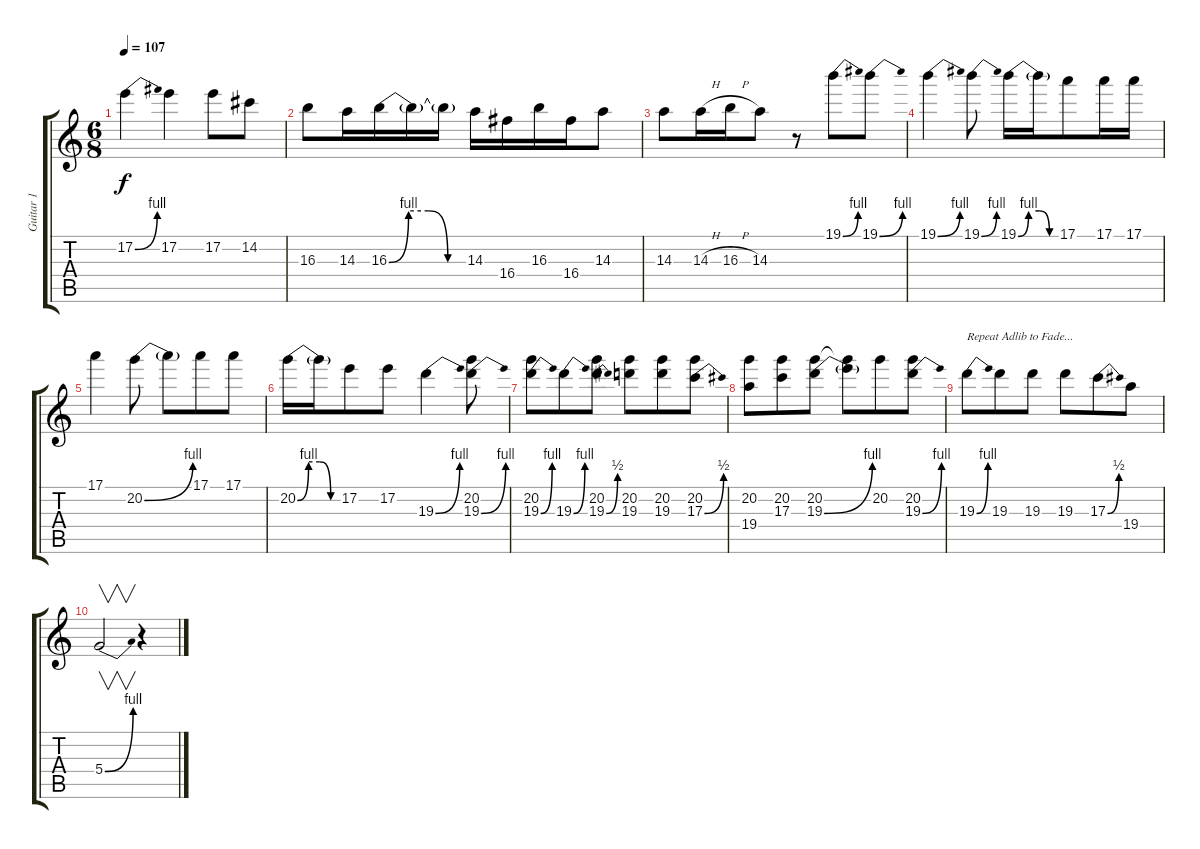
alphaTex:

\track ("Guitar 1" "Guitar 1") {instrument overdrivenguitar}
\staff {score tabs}
\tuning (E4 B3 G3 D3 A2 E2) {hide}
\ts (6 8)
\tempo 107
\clef g2
\ks c
17.2{be (bend 0 0 60 4)}.4{dy f} 17.2.4 17.2.8 14.2.8 |
16.3.8 14.3.16 16.3{be (custom 0 0 15 4 30 4 45 0 60 0)}.16 16.3{t}.16 16.3{t}.16 14.3.16 16.4.16 16.3.16 16.4.16 14.3.8 |
14.3.8 14.3{h}.16 16.3{h}.16 14.3.8 r.8 19.1{be (bend 0 0 60 4)}.8 19.1{be (bend 0 0 60 4)}.8 |
19.1{be (bend 0 0 60 4)}.4 19.1{be (bend 0 0 60 4)}.8 19.1{be (custom 0 0 15 4 30 4 45 0 60 0)}.16 19.1{t}.16 17.1.8 17.1.16 17.1.16 |
17.1.4 20.2{be (bend 0 0 60 4)}.8 20.2{t}.8 17.1.8 17.1.8 |
20.2{be (custom 0 0 15 4 30 4 45 0 60 0)}.16 20.2{t}.16 17.2.8 17.2.8 19.3{be (bend 0 0 60 4)}.4 (20.2 19.3{be (bend 0 0 60 4)}).8 |
(20.2 19.3{be (bend 0 0 60 4)}).8 19.3{be (bend 0 0 60 4)}.8 (20.2 19.3{be (bend 0 0 60 2)}).8 (20.2 19.3).8 (20.2 19.3).8 (20.2 17.3{be (bend 0 0 60 2)}).8 |
(20.2 19.4).8 (20.2 17.3).8 (20.2 19.3{be (bend 0 0 60 4)}).8 (20.2{t} 19.3{t}).8 20.2.8 (20.2 19.3{be (bend 0 0 60 4)}).8 |
19.3{be (bend 0 0 60 4)}.8{txt "Repeat Adlib to Fade..."} 19.3.8 19.3.8 19.3.8 17.3{be (bend 0 0 60 2)}.8 19.4.8 |
5.4{be (bend 0 0 60 4)}.2{v} r.4
